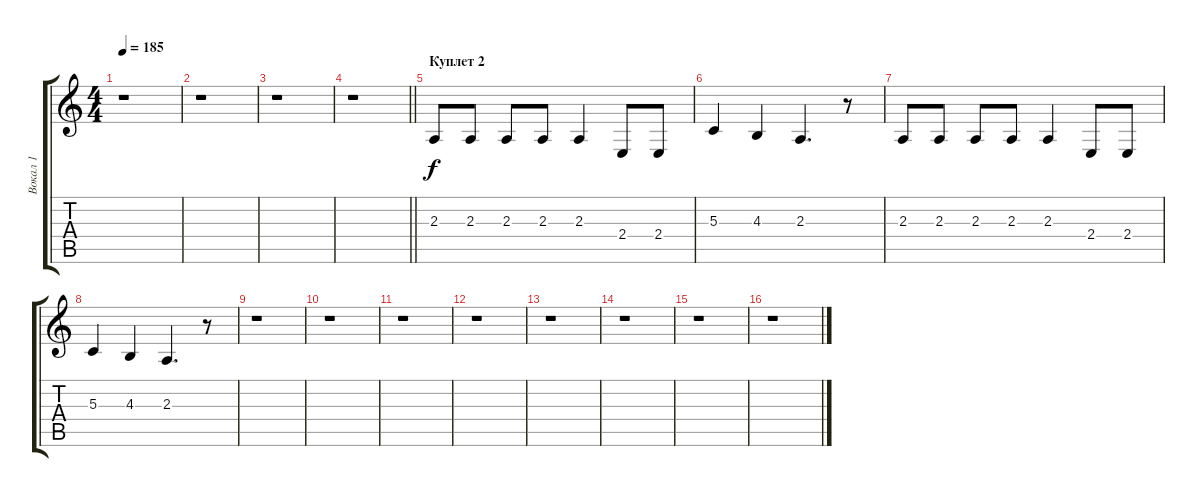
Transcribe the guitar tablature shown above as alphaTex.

\track ("Вокал 1" "Вокал 1") {instrument altosax}
\staff {score tabs}
\tuning (E4 B3 G3 D3 A2 E2) {hide}
\ts (4 4)
\tempo 185
\clef g2
\ks c
r.1{dy f} |
r.1 |
r.1 |
\barLineRight lightlight
r.1 |
\section ("" "Куплет 2")
2.3.8 2.3.8 2.3.8 2.3.8 2.3.4 2.4.8 2.4.8 |
5.3.4 4.3.4 2.3.4{d} r.8 |
2.3.8 2.3.8 2.3.8 2.3.8 2.3.4 2.4.8 2.4.8 |
5.3.4 4.3.4 2.3.4{d} r.8 |
r.1 |
r.1 |
r.1 |
r.1 |
r.1 |
r.1 |
r.1 |
r.1
